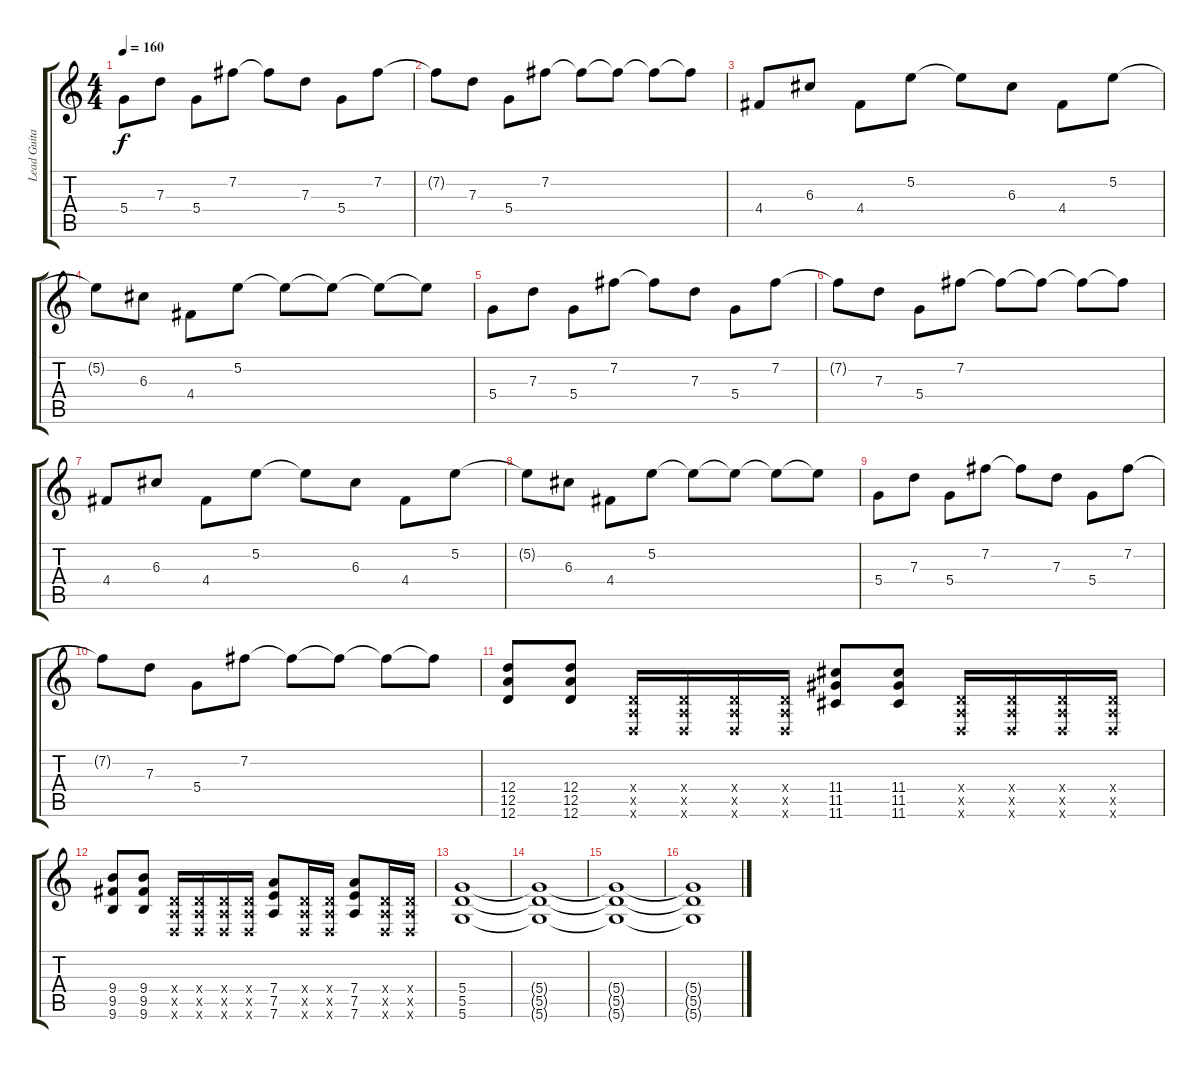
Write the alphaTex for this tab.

\track ("Lead Guitar" "Lead Guita") {instrument distortionguitar}
\staff {score tabs}
\tuning (E4 B3 G3 D3 A2 D2) {hide}
\ts (4 4)
\tempo 160
\clef g2
\ks c
5.4.8{dy f instrument electricguitarclean} 7.3.8 5.4.8 7.2.8 7.2{t}.8 7.3.8 5.4.8 7.2.8 |
7.2{t}.8{instrument electricguitarclean} 7.3.8 5.4.8 7.2.8 7.2{t}.8 7.2{t}.8 7.2{t}.8 7.2{t}.8 |
4.4.8{instrument electricguitarclean} 6.3.8 4.4.8 5.2.8 5.2{t}.8 6.3.8 4.4.8 5.2.8 |
5.2{t}.8 6.3.8 4.4.8 5.2.8 5.2{t}.8 5.2{t}.8 5.2{t}.8 5.2{t}.8 |
5.4.8{instrument electricguitarclean} 7.3.8 5.4.8 7.2.8 7.2{t}.8 7.3.8 5.4.8 7.2.8 |
7.2{t}.8{instrument electricguitarclean} 7.3.8 5.4.8 7.2.8 7.2{t}.8 7.2{t}.8 7.2{t}.8 7.2{t}.8 |
4.4.8{instrument electricguitarclean} 6.3.8 4.4.8 5.2.8 5.2{t}.8 6.3.8 4.4.8 5.2.8 |
5.2{t}.8 6.3.8 4.4.8 5.2.8 5.2{t}.8 5.2{t}.8 5.2{t}.8 5.2{t}.8 |
5.4.8{instrument electricguitarclean} 7.3.8 5.4.8 7.2.8 7.2{t}.8 7.3.8 5.4.8 7.2.8 |
7.2{t}.8{instrument electricguitarclean} 7.3.8 5.4.8 7.2.8 7.2{t}.8 7.2{t}.8 7.2{t}.8 7.2{t}.8 |
(12.4 12.5 12.6).8{instrument distortionguitar} (12.4 12.5 12.6).8 (0.4{x} 0.5{x} 0.6{x}).16 (0.4{x} 0.5{x} 0.6{x}).16 (0.4{x} 0.5{x} 0.6{x}).16 (0.4{x} 0.5{x} 0.6{x}).16 (11.4 11.5 11.6).8 (11.4 11.5 11.6).8 (0.4{x} 0.5{x} 0.6{x}).16 (0.4{x} 0.5{x} 0.6{x}).16 (0.4{x} 0.5{x} 0.6{x}).16 (0.4{x} 0.5{x} 0.6{x}).16 |
(9.4 9.5 9.6).8 (9.4 9.5 9.6).8 (0.4{x} 0.5{x} 0.6{x}).16 (0.4{x} 0.5{x} 0.6{x}).16 (0.4{x} 0.5{x} 0.6{x}).16 (0.4{x} 0.5{x} 0.6{x}).16 (7.4 7.5 7.6).8 (0.4{x} 0.5{x} 0.6{x}).16 (0.4{x} 0.5{x} 0.6{x}).16 (7.4 7.5 7.6).8 (0.4{x} 0.5{x} 0.6{x}).16 (0.4{x} 0.5{x} 0.6{x}).16 |
(5.4 5.5 5.6).1 |
(5.4{t} 5.5{t} 5.6{t}).1 |
(5.4{t} 5.5{t} 5.6{t}).1 |
(5.4{t} 5.5{t} 5.6{t}).1
